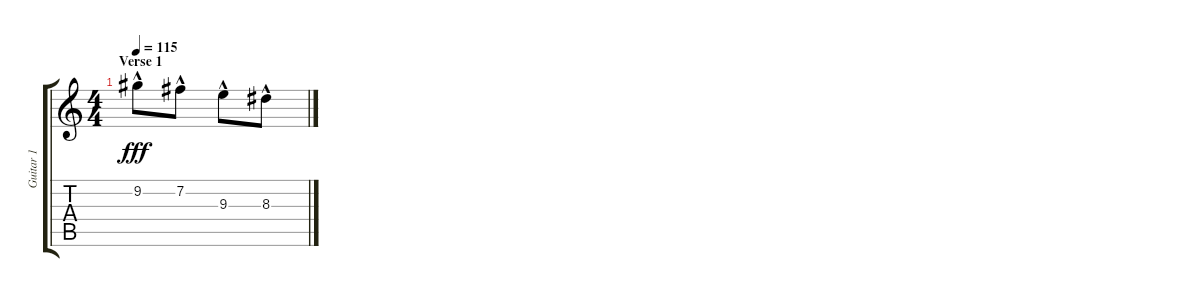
\track ("Guitar 1" "Guitar 1") {instrument electricguitarclean}
\staff {score tabs}
\tuning (E4 B3 G3 D3 A2 E2) {hide}
\ts (4 4)
\section ("" "Verse 1")
\tempo 115
\clef g2
\ks c
9.2{hac}.8{dy fff volume 16} 7.2{hac}.8 9.3{hac}.8 8.3{hac}.8
